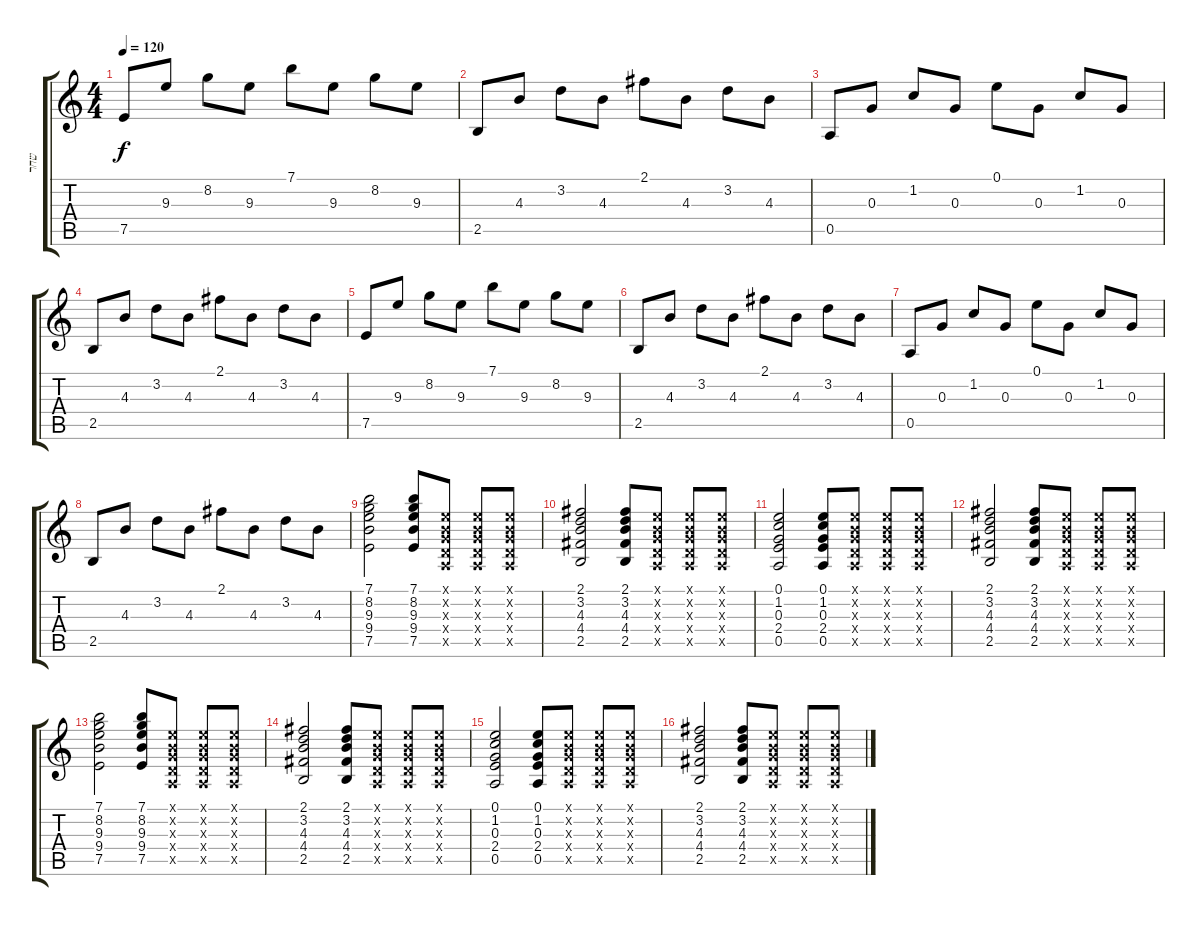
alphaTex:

\track ("שחר" "שחר") {instrument distortionguitar}
\staff {score tabs}
\tuning (E4 B3 G3 D3 A2 E2) {hide}
\ts (4 4)
\tempo 120
\clef g2
\ks c
7.5.8{dy f} 9.3.8 8.2.8 9.3.8 7.1.8 9.3.8 8.2.8 9.3.8 |
2.5.8 4.3.8 3.2.8 4.3.8 2.1.8 4.3.8 3.2.8 4.3.8 |
0.5.8 0.3.8 1.2.8 0.3.8 0.1.8 0.3.8 1.2.8 0.3.8 |
2.5.8 4.3.8 3.2.8 4.3.8 2.1.8 4.3.8 3.2.8 4.3.8 |
7.5.8 9.3.8 8.2.8 9.3.8 7.1.8 9.3.8 8.2.8 9.3.8 |
2.5.8 4.3.8 3.2.8 4.3.8 2.1.8 4.3.8 3.2.8 4.3.8 |
0.5.8 0.3.8 1.2.8 0.3.8 0.1.8 0.3.8 1.2.8 0.3.8 |
2.5.8 4.3.8 3.2.8 4.3.8 2.1.8 4.3.8 3.2.8 4.3.8 |
(7.1 8.2 9.3 9.4 7.5).2 (7.1 8.2 9.3 9.4 7.5).8 (0.1{x} 0.2{x} 0.3{x} 0.4{x} 0.5{x}).8 (0.1{x} 0.2{x} 0.3{x} 0.4{x} 0.5{x}).8 (0.1{x} 0.2{x} 0.3{x} 0.4{x} 0.5{x}).8 |
(2.1 3.2 4.3 4.4 2.5).2 (2.1 3.2 4.3 4.4 2.5).8 (0.1{x} 0.2{x} 0.3{x} 0.4{x} 0.5{x}).8 (0.1{x} 0.2{x} 0.3{x} 0.4{x} 0.5{x}).8 (0.1{x} 0.2{x} 0.3{x} 0.4{x} 0.5{x}).8 |
(0.1 1.2 0.3 2.4 0.5).2 (0.1 1.2 0.3 2.4 0.5).8 (0.1{x} 0.2{x} 0.3{x} 0.4{x} 0.5{x}).8 (0.1{x} 0.2{x} 0.3{x} 0.4{x} 0.5{x}).8 (0.1{x} 0.2{x} 0.3{x} 0.4{x} 0.5{x}).8 |
(2.1 3.2 4.3 4.4 2.5).2 (2.1 3.2 4.3 4.4 2.5).8 (0.1{x} 0.2{x} 0.3{x} 0.4{x} 0.5{x}).8 (0.1{x} 0.2{x} 0.3{x} 0.4{x} 0.5{x}).8 (0.1{x} 0.2{x} 0.3{x} 0.4{x} 0.5{x}).8 |
(7.1 8.2 9.3 9.4 7.5).2 (7.1 8.2 9.3 9.4 7.5).8 (0.1{x} 0.2{x} 0.3{x} 0.4{x} 0.5{x}).8 (0.1{x} 0.2{x} 0.3{x} 0.4{x} 0.5{x}).8 (0.1{x} 0.2{x} 0.3{x} 0.4{x} 0.5{x}).8 |
(2.1 3.2 4.3 4.4 2.5).2 (2.1 3.2 4.3 4.4 2.5).8 (0.1{x} 0.2{x} 0.3{x} 0.4{x} 0.5{x}).8 (0.1{x} 0.2{x} 0.3{x} 0.4{x} 0.5{x}).8 (0.1{x} 0.2{x} 0.3{x} 0.4{x} 0.5{x}).8 |
(0.1 1.2 0.3 2.4 0.5).2 (0.1 1.2 0.3 2.4 0.5).8 (0.1{x} 0.2{x} 0.3{x} 0.4{x} 0.5{x}).8 (0.1{x} 0.2{x} 0.3{x} 0.4{x} 0.5{x}).8 (0.1{x} 0.2{x} 0.3{x} 0.4{x} 0.5{x}).8 |
(2.1 3.2 4.3 4.4 2.5).2 (2.1 3.2 4.3 4.4 2.5).8 (0.1{x} 0.2{x} 0.3{x} 0.4{x} 0.5{x}).8 (0.1{x} 0.2{x} 0.3{x} 0.4{x} 0.5{x}).8 (0.1{x} 0.2{x} 0.3{x} 0.4{x} 0.5{x}).8
